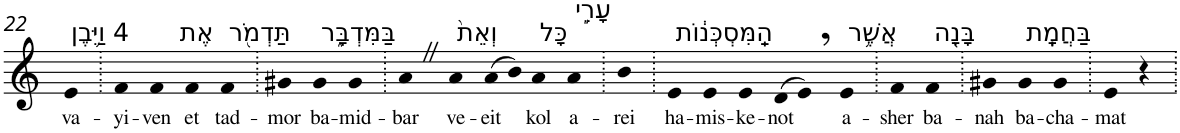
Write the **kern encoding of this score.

**kern	**text
*part1	*part1
*staff1	*staff1
*I"Piano	*
*I'Pno	*
!!LO:PB:g=z
*clefG2	*
*k[]	*
=22	=22
!LO:TX:a:t=4 וַיִּ֥בֶן	!
!	!LO:LY:b
4e	va-
=23.	=23.
!	!LO:LY:b
4f	-yi-
!	!LO:LY:b
4f	-ven
!LO:TX:a:t=אֶת	!
!	!LO:LY:b
4f	et
!LO:TX:a:t=תַּדְמֹ֖ר	!
!	!LO:LY:b
4f	tad-
=24.	=24.
!	!LO:LY:b
4g#X	-mor
!LO:TX:a:t=בַּמִּדְבָּ֑ר	!
!	!LO:LY:b
4g#	ba-
!	!LO:LY:b
4g#	-mid-
=25.	=25.
!	!LO:LY:b
4aZ	-bar
!LO:TX:a:t=וְאֵת֙	!
!	!LO:LY:b
4a	ve-
!	!LO:LY:b
(>8a	-eit
8b)	.
!LO:TX:a:t=כָּל	!
!	!LO:LY:b
4a	kol
!LO:TX:a:t=עָרֵ֣י	!
!	!LO:LY:b
4a	a-
=26.	=26.
!	!LO:LY:b
4b	-rei
=27.	=27.
!LO:TX:a:t=הַֽמִּסְכְּנ֔וֹת	!
!	!LO:LY:b
4e	ha-
!	!LO:LY:b
4e	-mis-
!	!LO:LY:b
4e	-ke-
!	!LO:LY:b
(>8d	-not
8e,)	.
!LO:TX:a:t=אֲשֶׁ֥ר	!
!	!LO:LY:b
4e	a-
=28.	=28.
!	!LO:LY:b
4f	-sher
!LO:TX:a:t=בָּנָ֖ה	!
!	!LO:LY:b
4f	ba-
=29.	=29.
!	!LO:LY:b
4g#X	-nah
!LO:TX:a:t=בַּחֲמָֽת	!
!	!LO:LY:b
4g#	ba-
!	!LO:LY:b
4g#	-cha-
=30.	=30.
!	!LO:LY:b
4e	-mat
4r	.
=.	=.
*-	*-
